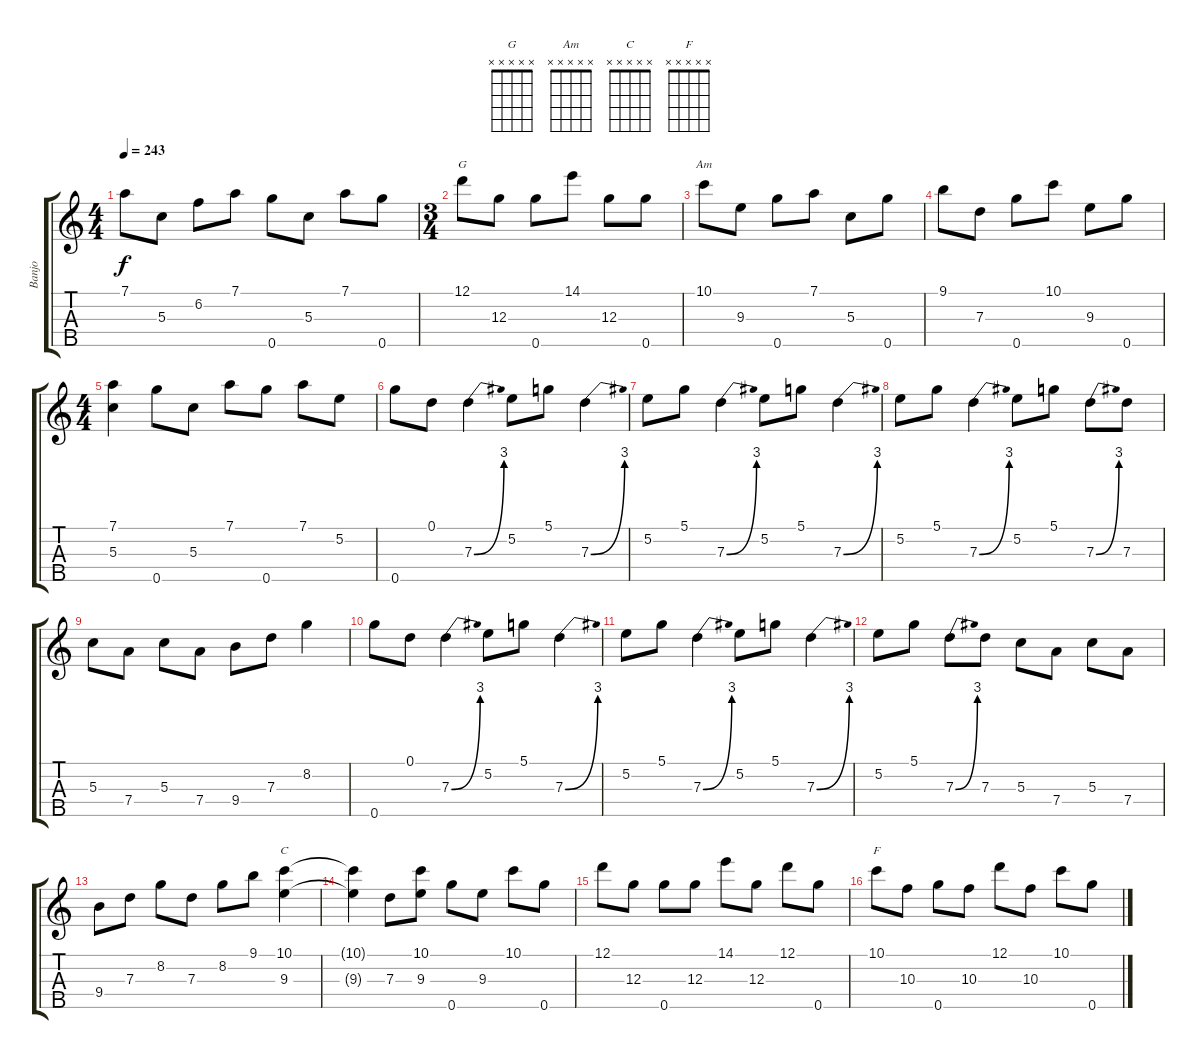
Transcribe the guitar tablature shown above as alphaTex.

\track ("Banjo" "Banjo") {instrument banjo}
\staff {score tabs}
\tuning (D4 B3 G3 D3 G4) {hide}
\displaytranspose 12
\chord ("G" x x x x x)
\chord ("Am" x x x x x)
\chord ("C" x x x x x)
\chord ("F" x x x x x)
\ts (4 4)
\tempo 243
\clef g2
\ks c
7.1.8{dy f} 5.3.8 6.2.8 7.1.8 0.5.8 5.3.8 7.1.8 0.5.8 |
\ts (3 4)
12.1.8{ch "G"} 12.3.8 0.5.8 14.1.8 12.3.8 0.5.8 |
10.1.8{ch "Am"} 9.3.8 0.5.8 7.1.8 5.3.8 0.5.8 |
9.1.8 7.3.8 0.5.8 10.1.8 9.3.8 0.5.8 |
\ts (4 4)
(7.1 5.3).4 0.5.8 5.3.8 7.1.8 0.5.8 7.1.8 5.2.8 |
0.5.8 0.1.8 7.3{be (bend 0 0 60 12)}.4 5.2.8 5.1.8 7.3{be (bend 0 0 60 12)}.4 |
5.2.8 5.1.8 7.3{be (bend 0 0 60 12)}.4 5.2.8 5.1.8 7.3{be (bend 0 0 60 12)}.4 |
5.2.8 5.1.8 7.3{be (bend 0 0 60 12)}.4 5.2.8 5.1.8 7.3{be (bend 0 0 60 12)}.8 7.3.8 |
5.3.8 7.4.8 5.3.8 7.4.8 9.4.8 7.3.8 8.2.4 |
0.5.8 0.1.8 7.3{be (bend 0 0 60 12)}.4 5.2.8 5.1.8 7.3{be (bend 0 0 60 12)}.4 |
5.2.8 5.1.8 7.3{be (bend 0 0 60 12)}.4 5.2.8 5.1.8 7.3{be (bend 0 0 60 12)}.4 |
5.2.8 5.1.8 7.3{be (bend 0 0 60 12)}.8 7.3.8 5.3.8 7.4.8 5.3.8 7.4.8 |
9.4.8 7.3.8 8.2.8 7.3.8 8.2.8 9.1.8 (10.1 9.3).4{ch "C"} |
(10.1{t} 9.3{t}).4 7.3.8 (10.1 9.3).8 0.5.8 9.3.8 10.1.8 0.5.8 |
12.1.8 12.3.8 0.5.8 12.3.8 14.1.8 12.3.8 12.1.8 0.5.8 |
10.1.8{ch "F"} 10.3.8 0.5.8 10.3.8 12.1.8 10.3.8 10.1.8 0.5.8
